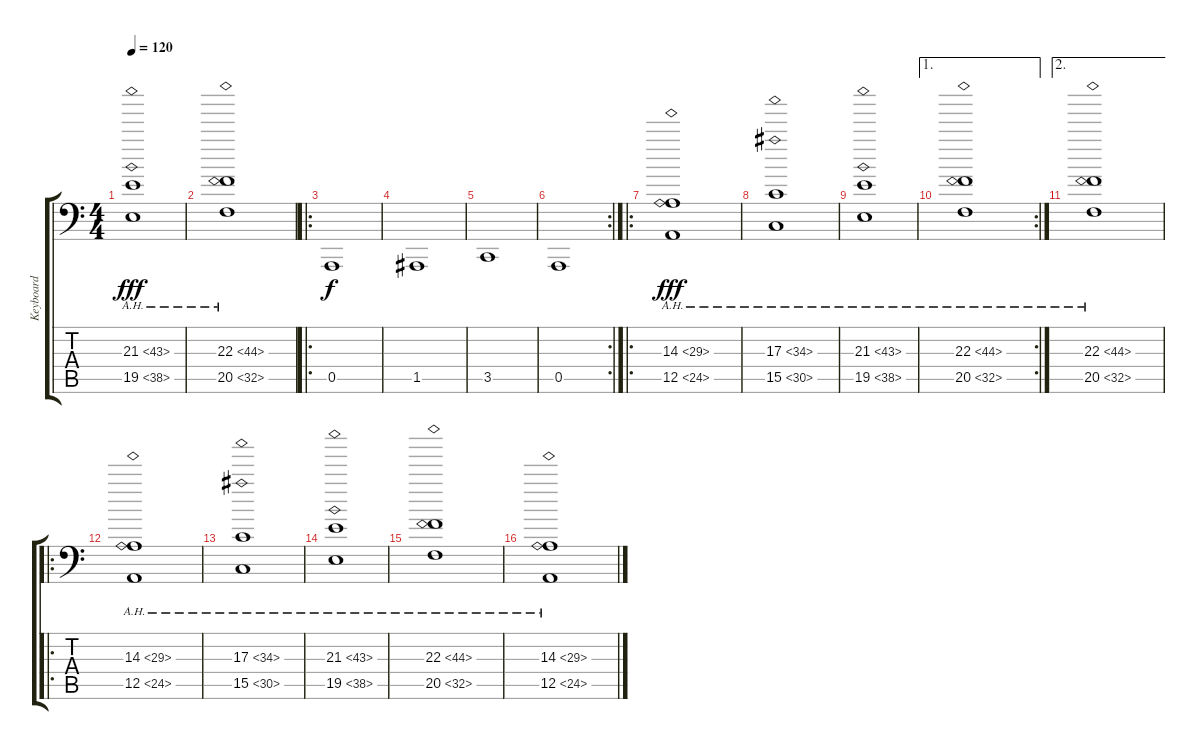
\track ("Keyboard" "Keyboard") {instrument pad6metallic}
\staff {score tabs}
\tuning (E3 B2 G2 D2 A1 D1) {hide}
\ts (4 4)
\tempo 120
\clef f4
\ks c
(21.3{ah 22} 19.5{ah 19}).1{dy fff} |
(22.3{ah 22} 20.5{ah 12}).1 |
\ro
0.5.1{dy f} |
1.5.1 |
3.5.1 |
\rc 2
0.5.1 |
\ro
(14.3{ah 15} 12.5{ah 12}).1{dy fff instrument pad5bowed} |
(17.3{ah 17} 15.5{ah 15}).1 |
(21.3{ah 22} 19.5{ah 19}).1 |
\ae 1
\rc 2
(22.3{ah 22} 20.5{ah 12}).1 |
\ae 2
(22.3{ah 22} 20.5{ah 12}).1 |
\ro
(14.3{ah 15} 12.5{ah 12}).1{instrument pad5bowed} |
(17.3{ah 17} 15.5{ah 15}).1 |
(21.3{ah 22} 19.5{ah 19}).1 |
(22.3{ah 22} 20.5{ah 12}).1 |
(14.3{ah 15} 12.5{ah 12}).1{instrument pad5bowed}
